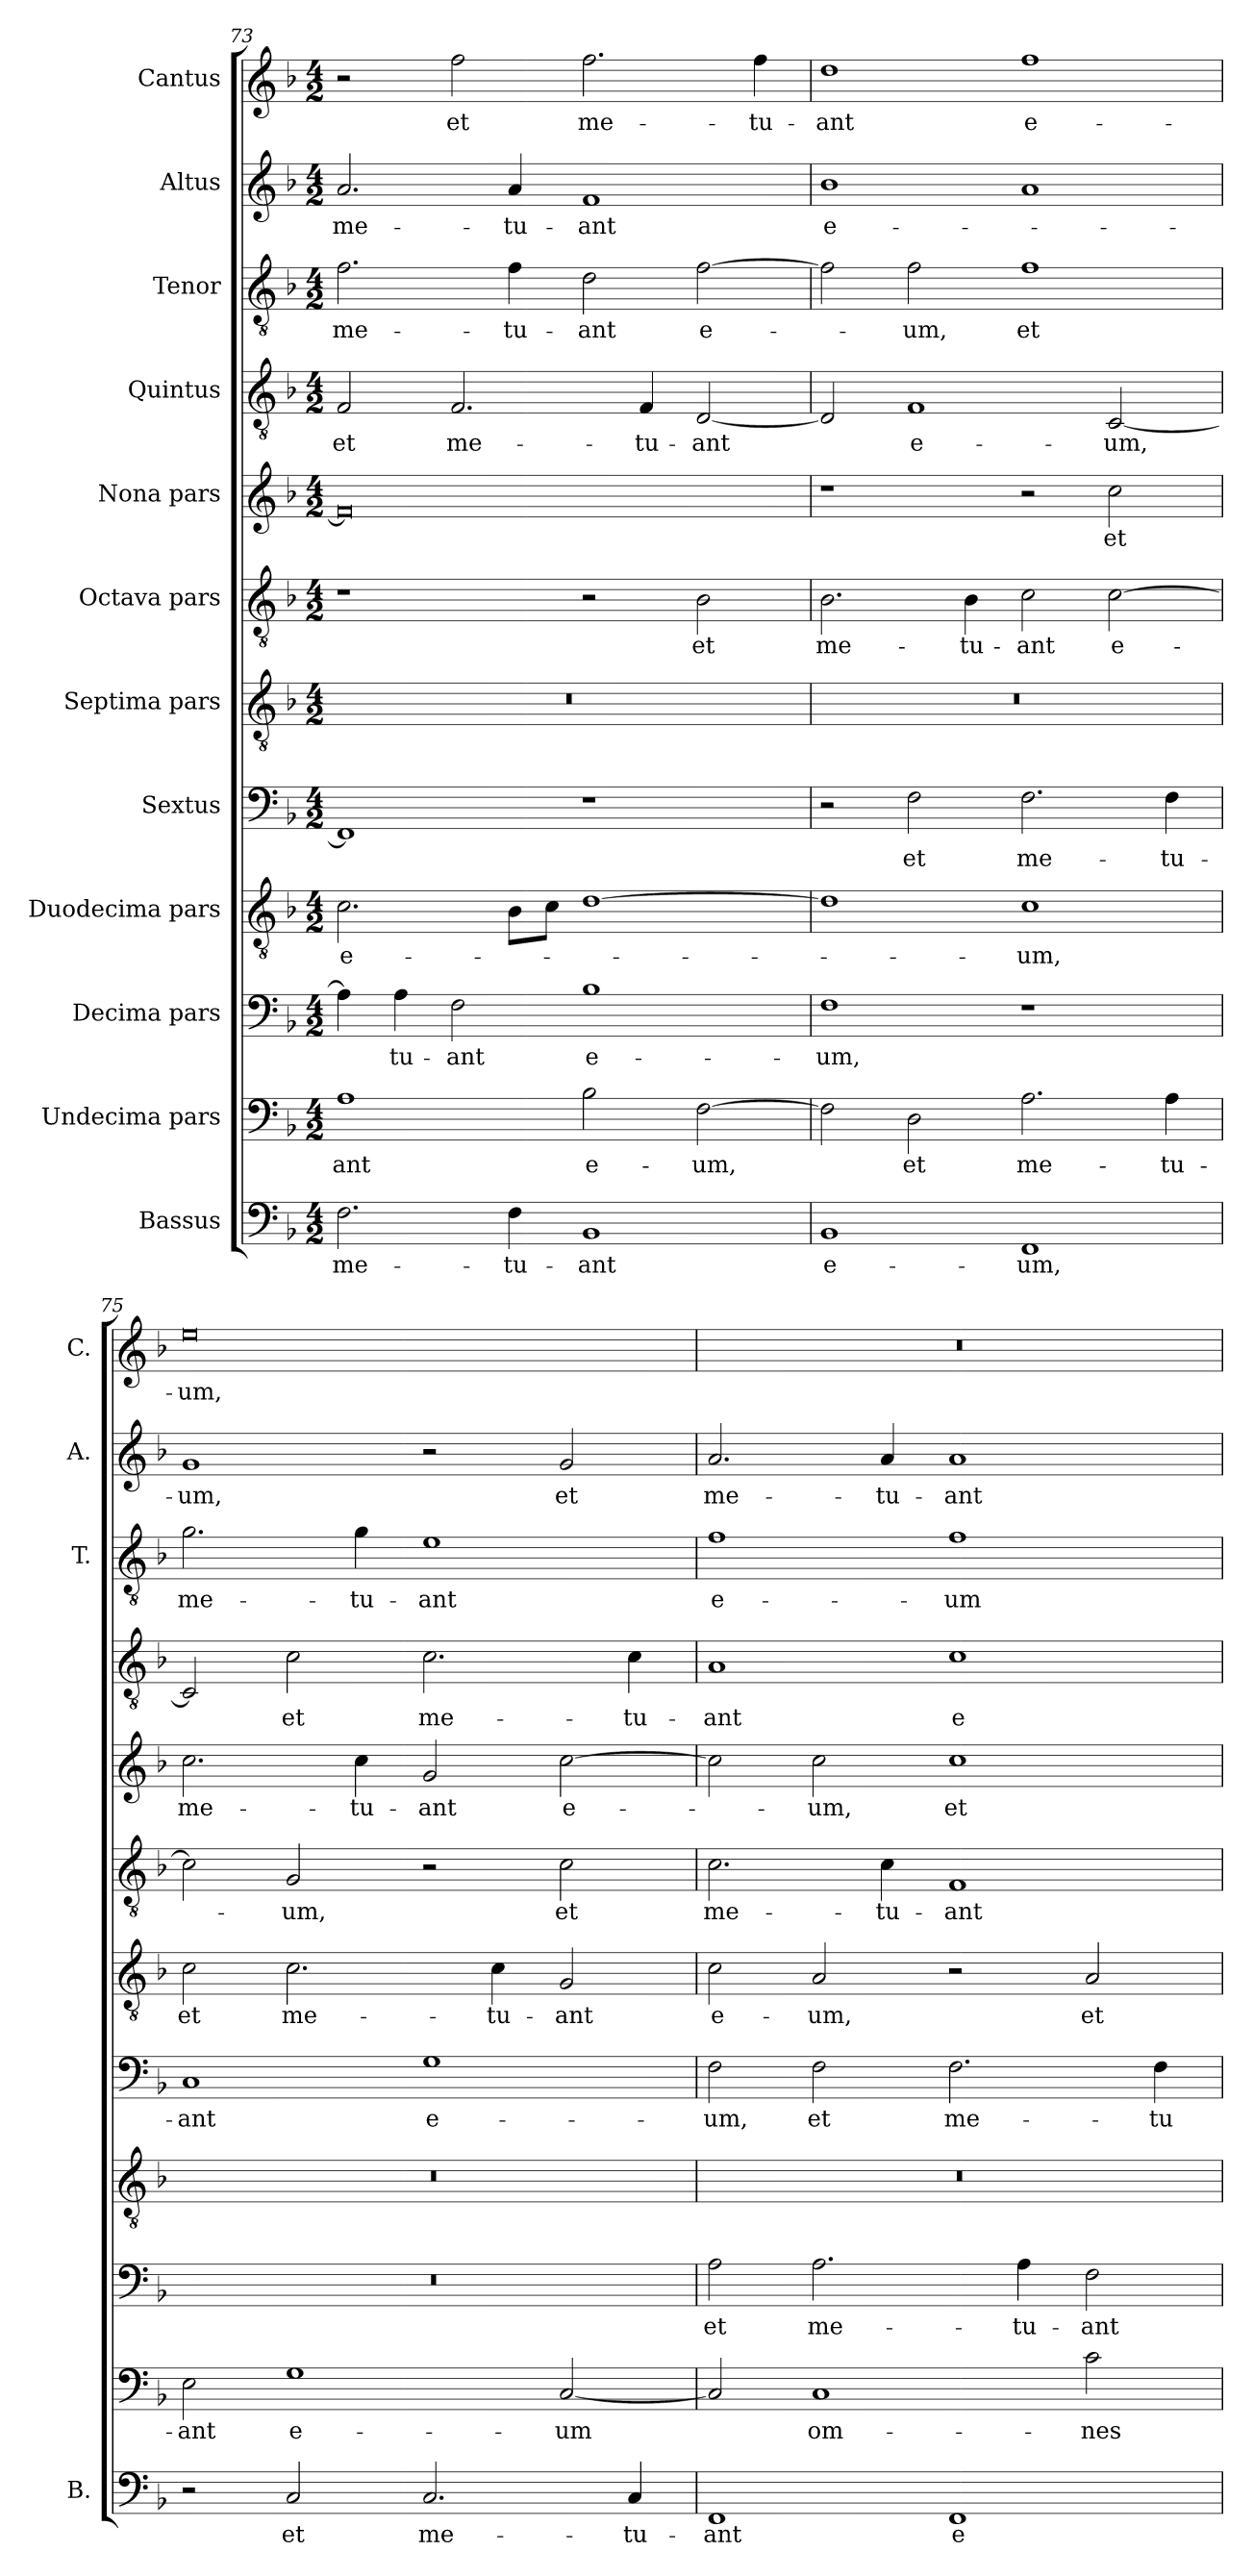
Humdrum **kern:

**kern	**text	**kern	**text	**kern	**text	**kern	**text	**kern	**text	**kern	**text	**kern	**text	**kern	**text	**kern	**text	**kern	**text	**kern	**text	**kern	**text
*part12	*part12	*part11	*part11	*part10	*part10	*part9	*part9	*part8	*part8	*part7	*part7	*part6	*part6	*part5	*part5	*part4	*part4	*part3	*part3	*part2	*part2	*part1	*part1
*staff12	*staff12	*staff11	*staff11	*staff10	*staff10	*staff9	*staff9	*staff8	*staff8	*staff7	*staff7	*staff6	*staff6	*staff5	*staff5	*staff4	*staff4	*staff3	*staff3	*staff2	*staff2	*staff1	*staff1
*I"Bassus	*	*I"Undecima pars	*	*I"Decima pars	*	*I"Duodecima pars	*	*I"Sextus	*	*I"Septima pars	*	*I"Octava pars	*	*I"Nona pars	*	*I"Quintus	*	*I"Tenor	*	*I"Altus	*	*I"Cantus	*
*I'B.	*	*	*	*	*	*	*	*	*	*	*	*	*	*	*	*	*	*I'T.	*	*I'A.	*	*I'C.	*
*clefF4	*	*clefF4	*	*clefF4	*	*clefGv2	*	*clefF4	*	*clefGv2	*	*clefGv2	*	*clefG2	*	*clefGv2	*	*clefGv2	*	*clefG2	*	*clefG2	*
*	*	*	*	*	*	*ITrd7c12	*	*	*	*ITrd7c12	*	*ITrd7c12	*	*	*	*ITrd7c12	*	*ITrd7c12	*	*	*	*	*
*k[b-]	*	*k[b-]	*	*k[b-]	*	*k[b-]	*	*k[b-]	*	*k[b-]	*	*k[b-]	*	*k[b-]	*	*k[b-]	*	*k[b-]	*	*k[b-]	*	*k[b-]	*
*F:	*	*F:	*	*F:	*	*F:	*	*F:	*	*F:	*	*F:	*	*F:	*	*F:	*	*F:	*	*F:	*	*F:	*
*M4/2	*	*M4/2	*	*M4/2	*	*M4/2	*	*M4/2	*	*M4/2	*	*M4/2	*	*M4/2	*	*M4/2	*	*M4/2	*	*M4/2	*	*M4/2	*
=73	=73	=73	=73	=73	=73	=73	=73	=73	=73	=73	=73	=73	=73	=73	=73	=73	=73	=73	=73	=73	=73	=73	=73
!	!LO:LY:b	!	!LO:LY:b	!	!	!	!LO:LY:b	!	!	!LO:N:vis=1	!	!	!	!	!	!	!LO:LY:b	!	!LO:LY:b	!	!LO:LY:b	!	!
2.F\	me-	1A	-ant	4A\]	.	2.C\	e-	1FF]	.	0r	.	1r	.	0f]	.	2FF/	et	2.F\	me-	2.a/	me-	2r	.
!	!	!	!	!	!LO:LY:b	!	!	!	!	!	!	!	!	!	!	!	!	!	!	!	!	!	!
.	.	.	.	4A\	-tu-	.	.	.	.	.	.	.	.	.	.	.	.	.	.	.	.	.	.
!	!	!	!	!	!LO:LY:b	!	!	!	!	!	!	!	!	!	!	!	!LO:LY:b	!	!	!	!	!	!LO:LY:b
.	.	.	.	2F\	-ant	.	.	.	.	.	.	.	.	.	.	2.FF/	me-	.	.	.	.	2ff\	et
!	!LO:LY:b	!	!	!	!	!	!	!	!	!	!	!	!	!	!	!	!	!	!LO:LY:b	!	!LO:LY:b	!	!
4F\	-tu-	.	.	.	.	8BB-\L	.	.	.	.	.	.	.	.	.	.	.	4F\	-tu-	4a/	-tu-	.	.
.	.	.	.	.	.	8C\J	.	.	.	.	.	.	.	.	.	.	.	.	.	.	.	.	.
!	!LO:LY:b	!	!LO:LY:b	!	!LO:LY:b	!	!	!	!	!	!	!	!	!	!	!	!	!	!LO:LY:b	!	!LO:LY:b	!	!LO:LY:b
1BB-	-ant	2B-\	e-	1B-	e-	[>1D	.	1r	.	.	.	2r	.	.	.	.	.	2D\	-ant	1f	-ant	2.ff\	me-
!	!	!	!	!	!	!	!	!	!	!	!	!	!	!	!	!	!LO:LY:b	!	!	!	!	!	!
.	.	.	.	.	.	.	.	.	.	.	.	.	.	.	.	4FF/	-tu-	.	.	.	.	.	.
!	!	!	!LO:LY:b	!	!	!	!	!	!	!	!	!	!LO:LY:b	!	!	!	!LO:LY:b	!	!LO:LY:b	!	!	!	!
.	.	[>2F\	-um,	.	.	.	.	.	.	.	.	2BB-\	et	.	.	[<2DD/	-ant	[>2F\	e-	.	.	.	.
!	!	!	!	!	!	!	!	!	!	!	!	!	!	!	!	!	!	!	!	!	!	!	!LO:LY:b
.	.	.	.	.	.	.	.	.	.	.	.	.	.	.	.	.	.	.	.	.	.	4ff\	-tu-
=74	=74	=74	=74	=74	=74	=74	=74	=74	=74	=74	=74	=74	=74	=74	=74	=74	=74	=74	=74	=74	=74	=74	=74
!	!LO:LY:b	!	!	!	!LO:LY:b	!	!	!	!	!LO:N:vis=1	!	!	!LO:LY:b	!	!	!	!	!	!	!	!LO:LY:b	!	!LO:LY:b
1BB-	e-	2F\]	.	1F	-um,	1D]	.	2r	.	0r	.	2.BB-\	me-	1r	.	2DD/]	.	2F\]	.	1b-	e-	1dd	-ant
!	!	!	!LO:LY:b	!	!	!	!	!	!LO:LY:b	!	!	!	!	!	!	!	!LO:LY:b	!	!LO:LY:b	!	!	!	!
.	.	2D\	et	.	.	.	.	2F\	et	.	.	.	.	.	.	1FF	e-	2F\	-um,	.	.	.	.
!	!	!	!	!	!	!	!	!	!	!	!	!	!LO:LY:b	!	!	!	!	!	!	!	!	!	!
.	.	.	.	.	.	.	.	.	.	.	.	4BB-\	-tu-	.	.	.	.	.	.	.	.	.	.
!	!LO:LY:b	!	!LO:LY:b	!	!	!	!LO:LY:b	!	!LO:LY:b	!	!	!	!LO:LY:b	!	!	!	!	!	!LO:LY:b	!	!	!	!LO:LY:b
1FF	-um,	2.A\	me-	1r	.	1C	-um,	2.F\	me-	.	.	2C\	-ant	2r	.	.	.	1F	et	1a	.	1ff	e-
!	!	!	!	!	!	!	!	!	!	!	!	!	!LO:LY:b	!	!LO:LY:b	!	!LO:LY:b	!	!	!	!	!	!
.	.	.	.	.	.	.	.	.	.	.	.	[>2C\	e-	2cc\	et	[<2CC/	-um,	.	.	.	.	.	.
!	!	!	!LO:LY:b	!	!	!	!	!	!LO:LY:b	!	!	!	!	!	!	!	!	!	!	!	!	!	!
.	.	4A\	-tu-	.	.	.	.	4F\	-tu-	.	.	.	.	.	.	.	.	.	.	.	.	.	.
=75	=75	=75	=75	=75	=75	=75	=75	=75	=75	=75	=75	=75	=75	=75	=75	=75	=75	=75	=75	=75	=75	=75	=75
!	!	!	!LO:LY:b	!LO:N:vis=1	!	!LO:N:vis=1	!	!	!LO:LY:b	!	!LO:LY:b	!	!	!	!LO:LY:b	!	!	!	!LO:LY:b	!	!LO:LY:b	!	!LO:LY:b
2r	.	2E\	-ant	0r	.	0r	.	1C	-ant	2C\	et	2C\]	.	2.cc\	me-	2CC/]	.	2.G\	me-	1g	-um,	0ee	-um,
!	!LO:LY:b	!	!LO:LY:b	!	!	!	!	!	!	!	!LO:LY:b	!	!LO:LY:b	!	!	!	!LO:LY:b	!	!	!	!	!	!
2C/	et	1G	e-	.	.	.	.	.	.	2.C\	me-	2GG/	-um,	.	.	2C\	et	.	.	.	.	.	.
!	!	!	!	!	!	!	!	!	!	!	!	!	!	!	!LO:LY:b	!	!	!	!LO:LY:b	!	!	!	!
.	.	.	.	.	.	.	.	.	.	.	.	.	.	4cc\	-tu-	.	.	4G\	-tu-	.	.	.	.
!	!LO:LY:b	!	!	!	!	!	!	!	!LO:LY:b	!	!	!	!	!	!LO:LY:b	!	!LO:LY:b	!	!LO:LY:b	!	!	!	!
2.C/	me-	.	.	.	.	.	.	1G	e-	.	.	2r	.	2g/	-ant	2.C\	me-	1E	-ant	2r	.	.	.
!	!	!	!	!	!	!	!	!	!	!	!LO:LY:b	!	!	!	!	!	!	!	!	!	!	!	!
.	.	.	.	.	.	.	.	.	.	4C\	-tu-	.	.	.	.	.	.	.	.	.	.	.	.
!	!	!	!LO:LY:b	!	!	!	!	!	!	!	!LO:LY:b	!	!LO:LY:b	!	!LO:LY:b	!	!	!	!	!	!LO:LY:b	!	!
.	.	[<2C/	-um	.	.	.	.	.	.	2GG/	-ant	2C\	et	[>2cc\	e-	.	.	.	.	2g/	et	.	.
!	!LO:LY:b	!	!	!	!	!	!	!	!	!	!	!	!	!	!	!	!LO:LY:b	!	!	!	!	!	!
4C/	-tu-	.	.	.	.	.	.	.	.	.	.	.	.	.	.	4C\	-tu-	.	.	.	.	.	.
=76	=76	=76	=76	=76	=76	=76	=76	=76	=76	=76	=76	=76	=76	=76	=76	=76	=76	=76	=76	=76	=76	=76	=76
!	!LO:LY:b	!	!	!	!LO:LY:b	!LO:N:vis=1	!	!	!LO:LY:b	!	!LO:LY:b	!	!LO:LY:b	!	!	!	!LO:LY:b	!	!LO:LY:b	!	!LO:LY:b	!LO:N:vis=1	!
1FF	-ant	2C/]	.	2A\	et	0r	.	2F\	-um,	2C\	e-	2.C\	me-	2cc\]	.	1AA	-ant	1F	e-	2.a/	me-	0r	.
!	!	!	!LO:LY:b	!	!LO:LY:b	!	!	!	!LO:LY:b	!	!LO:LY:b	!	!	!	!LO:LY:b	!	!	!	!	!	!	!	!
.	.	1C	om-	2.A\	me-	.	.	2F\	et	2AA/	-um,	.	.	2cc\	-um,	.	.	.	.	.	.	.	.
!	!	!	!	!	!	!	!	!	!	!	!	!	!LO:LY:b	!	!	!	!	!	!	!	!LO:LY:b	!	!
.	.	.	.	.	.	.	.	.	.	.	.	4C\	-tu-	.	.	.	.	.	.	4a/	-tu-	.	.
!	!LO:LY:b	!	!	!	!	!	!	!	!LO:LY:b	!	!	!	!LO:LY:b	!	!LO:LY:b	!	!LO:LY:b	!	!LO:LY:b	!	!LO:LY:b	!	!
1FF	e-	.	.	.	.	.	.	2.F\	me-	2r	.	1FF	-ant	1cc	et	1C	e-	1F	-um	1a	-ant	.	.
!	!	!	!	!	!LO:LY:b	!	!	!	!	!	!	!	!	!	!	!	!	!	!	!	!	!	!
.	.	.	.	4A\	-tu-	.	.	.	.	.	.	.	.	.	.	.	.	.	.	.	.	.	.
!	!	!	!LO:LY:b	!	!LO:LY:b	!	!	!	!	!	!LO:LY:b	!	!	!	!	!	!	!	!	!	!	!	!
.	.	2c\	-nes	2F\	-ant	.	.	.	.	2AA/	et	.	.	.	.	.	.	.	.	.	.	.	.
!	!	!	!	!	!	!	!	!	!LO:LY:b	!	!	!	!	!	!	!	!	!	!	!	!	!	!
.	.	.	.	.	.	.	.	4F\	-tu-	.	.	.	.	.	.	.	.	.	.	.	.	.	.
=	=	=	=	=	=	=	=	=	=	=	=	=	=	=	=	=	=	=	=	=	=	=	=
*-	*-	*-	*-	*-	*-	*-	*-	*-	*-	*-	*-	*-	*-	*-	*-	*-	*-	*-	*-	*-	*-	*-	*-
